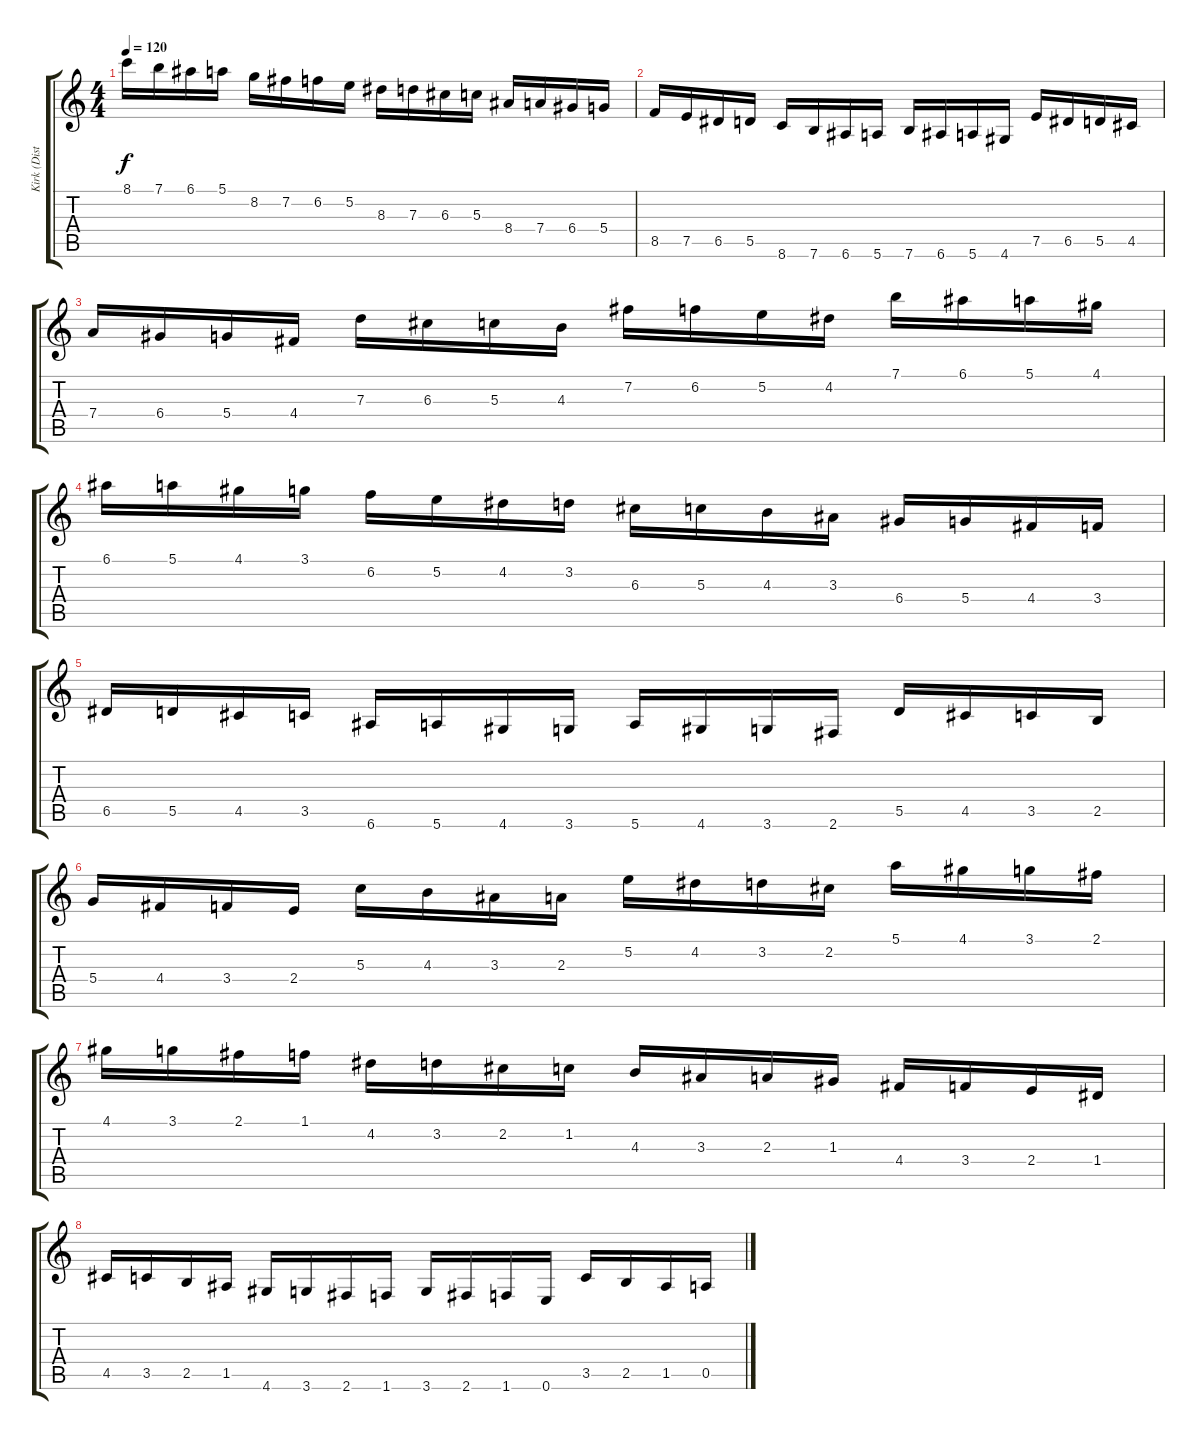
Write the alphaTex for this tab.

\track ("Kirk (Disto Guitar)" "Kirk (Dist") {instrument distortionguitar}
\staff {score tabs}
\tuning (E4 B3 G3 D3 A2 E2) {hide}
\ts (4 4)
\tempo 120
\clef g2
\ks c
8.1.16{dy f} 7.1.16 6.1.16 5.1.16 8.2.16 7.2.16 6.2.16 5.2.16 8.3.16 7.3.16 6.3.16 5.3.16 8.4.16 7.4.16 6.4.16 5.4.16 |
8.5.16 7.5.16 6.5.16 5.5.16 8.6.16 7.6.16 6.6.16 5.6.16 7.6.16 6.6.16 5.6.16 4.6.16 7.5.16 6.5.16 5.5.16 4.5.16 |
7.4.16 6.4.16 5.4.16 4.4.16 7.3.16 6.3.16 5.3.16 4.3.16 7.2.16 6.2.16 5.2.16 4.2.16 7.1.16 6.1.16 5.1.16 4.1.16 |
6.1.16 5.1.16 4.1.16 3.1.16 6.2.16 5.2.16 4.2.16 3.2.16 6.3.16 5.3.16 4.3.16 3.3.16 6.4.16 5.4.16 4.4.16 3.4.16 |
6.5.16 5.5.16 4.5.16 3.5.16 6.6.16 5.6.16 4.6.16 3.6.16 5.6.16 4.6.16 3.6.16 2.6.16 5.5.16 4.5.16 3.5.16 2.5.16 |
5.4.16 4.4.16 3.4.16 2.4.16 5.3.16 4.3.16 3.3.16 2.3.16 5.2.16 4.2.16 3.2.16 2.2.16 5.1.16 4.1.16 3.1.16 2.1.16 |
4.1.16 3.1.16 2.1.16 1.1.16 4.2.16 3.2.16 2.2.16 1.2.16 4.3.16 3.3.16 2.3.16 1.3.16 4.4.16 3.4.16 2.4.16 1.4.16 |
4.5.16 3.5.16 2.5.16 1.5.16 4.6.16 3.6.16 2.6.16 1.6.16 3.6.16 2.6.16 1.6.16 0.6.16 3.5.16 2.5.16 1.5.16 0.5.16
